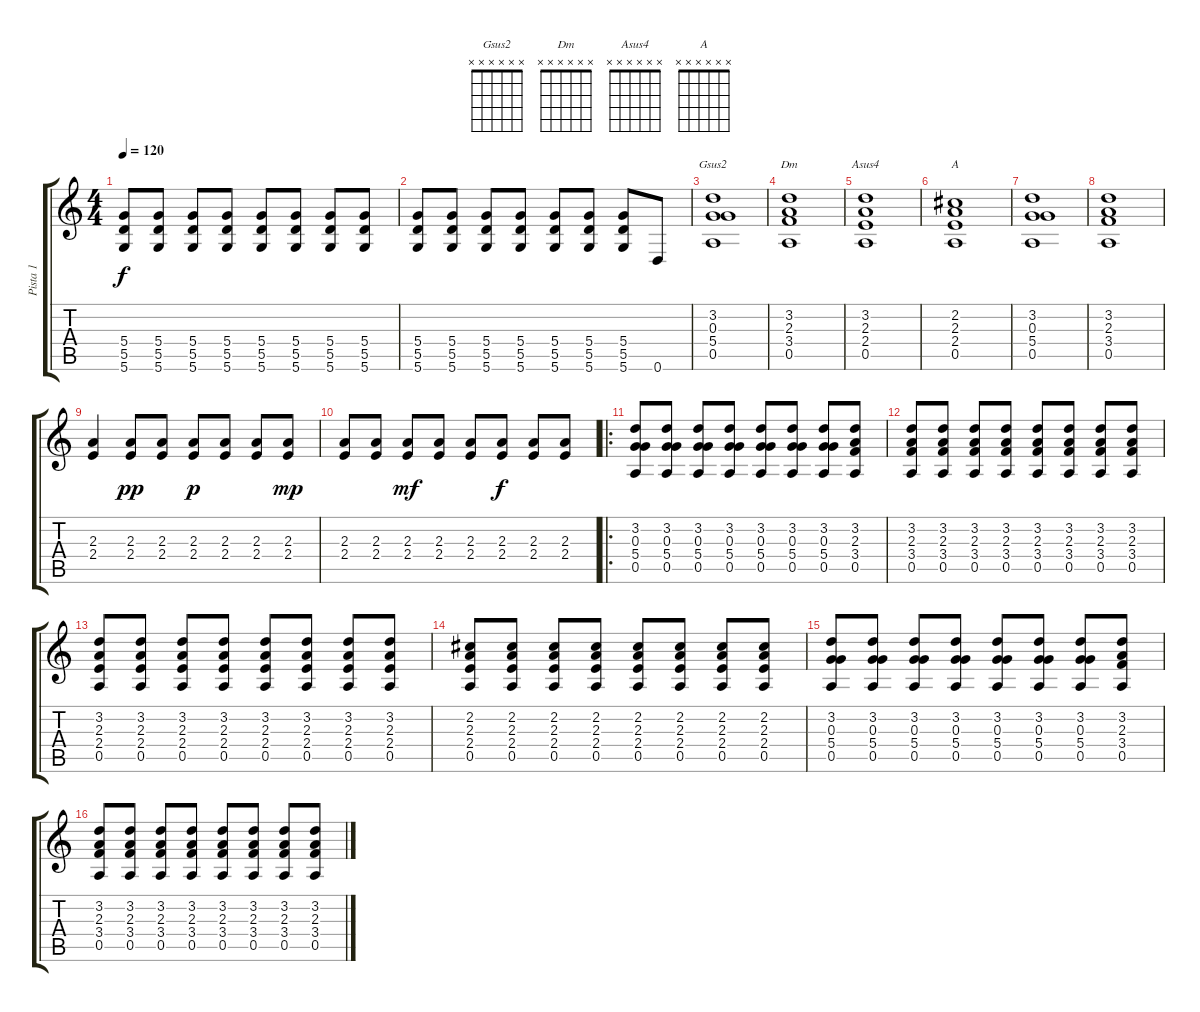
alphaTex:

\track ("Pista 1" "Pista 1") {instrument overdrivenguitar}
\staff {score tabs}
\tuning (E4 B3 G3 D3 A2 D2) {hide}
\chord ("Gsus2" x x x x x x)
\chord ("Dm" x x x x x x)
\chord ("Asus4" x x x x x x)
\chord ("A" x x x x x x)
\ts (4 4)
\tempo 120
\clef g2
\ks c
(5.4 5.5 5.6).8{dy f} (5.4 5.5 5.6).8 (5.4 5.5 5.6).8 (5.4 5.5 5.6).8 (5.4 5.5 5.6).8 (5.4 5.5 5.6).8 (5.4 5.5 5.6).8 (5.4 5.5 5.6).8 |
(5.4 5.5 5.6).8 (5.4 5.5 5.6).8 (5.4 5.5 5.6).8 (5.4 5.5 5.6).8 (5.4 5.5 5.6).8 (5.4 5.5 5.6).8 (5.4 5.5 5.6).8 0.6.8 |
(3.2 0.3 5.4 0.5).1{ch "Gsus2"} |
(3.2 2.3 3.4 0.5).1{ch "Dm"} |
(3.2 2.3 2.4 0.5).1{ch "Asus4"} |
(2.2 2.3 2.4 0.5).1{ch "A"} |
(3.2 0.3 5.4 0.5).1 |
(3.2 2.3 3.4 0.5).1 |
(2.3 2.4).4 (2.3 2.4).8{dy pp} (2.3 2.4).8 (2.3 2.4).8{dy p} (2.3 2.4).8 (2.3 2.4).8 (2.3 2.4).8{dy mp} |
(2.3 2.4).8 (2.3 2.4).8 (2.3 2.4).8{dy mf} (2.3 2.4).8 (2.3 2.4).8 (2.3 2.4).8{dy f} (2.3 2.4).8 (2.3 2.4).8 |
\ro
(3.2 0.3 5.4 0.5).8 (3.2 0.3 5.4 0.5).8 (3.2 0.3 5.4 0.5).8 (3.2 0.3 5.4 0.5).8 (3.2 0.3 5.4 0.5).8 (3.2 0.3 5.4 0.5).8 (3.2 0.3 5.4 0.5).8 (3.2 2.3 3.4 0.5).8 |
(3.2 2.3 3.4 0.5).8 (3.2 2.3 3.4 0.5).8 (3.2 2.3 3.4 0.5).8 (3.2 2.3 3.4 0.5).8 (3.2 2.3 3.4 0.5).8 (3.2 2.3 3.4 0.5).8 (3.2 2.3 3.4 0.5).8 (3.2 2.3 3.4 0.5).8 |
(3.2 2.3 2.4 0.5).8 (3.2 2.3 2.4 0.5).8 (3.2 2.3 2.4 0.5).8 (3.2 2.3 2.4 0.5).8 (3.2 2.3 2.4 0.5).8 (3.2 2.3 2.4 0.5).8 (3.2 2.3 2.4 0.5).8 (3.2 2.3 2.4 0.5).8 |
(2.2 2.3 2.4 0.5).8 (2.2 2.3 2.4 0.5).8 (2.2 2.3 2.4 0.5).8 (2.2 2.3 2.4 0.5).8 (2.2 2.3 2.4 0.5).8 (2.2 2.3 2.4 0.5).8 (2.2 2.3 2.4 0.5).8 (2.2 2.3 2.4 0.5).8 |
(3.2 0.3 5.4 0.5).8 (3.2 0.3 5.4 0.5).8 (3.2 0.3 5.4 0.5).8 (3.2 0.3 5.4 0.5).8 (3.2 0.3 5.4 0.5).8 (3.2 0.3 5.4 0.5).8 (3.2 0.3 5.4 0.5).8 (3.2 2.3 3.4 0.5).8 |
(3.2 2.3 3.4 0.5).8 (3.2 2.3 3.4 0.5).8 (3.2 2.3 3.4 0.5).8 (3.2 2.3 3.4 0.5).8 (3.2 2.3 3.4 0.5).8 (3.2 2.3 3.4 0.5).8 (3.2 2.3 3.4 0.5).8 (3.2 2.3 3.4 0.5).8
